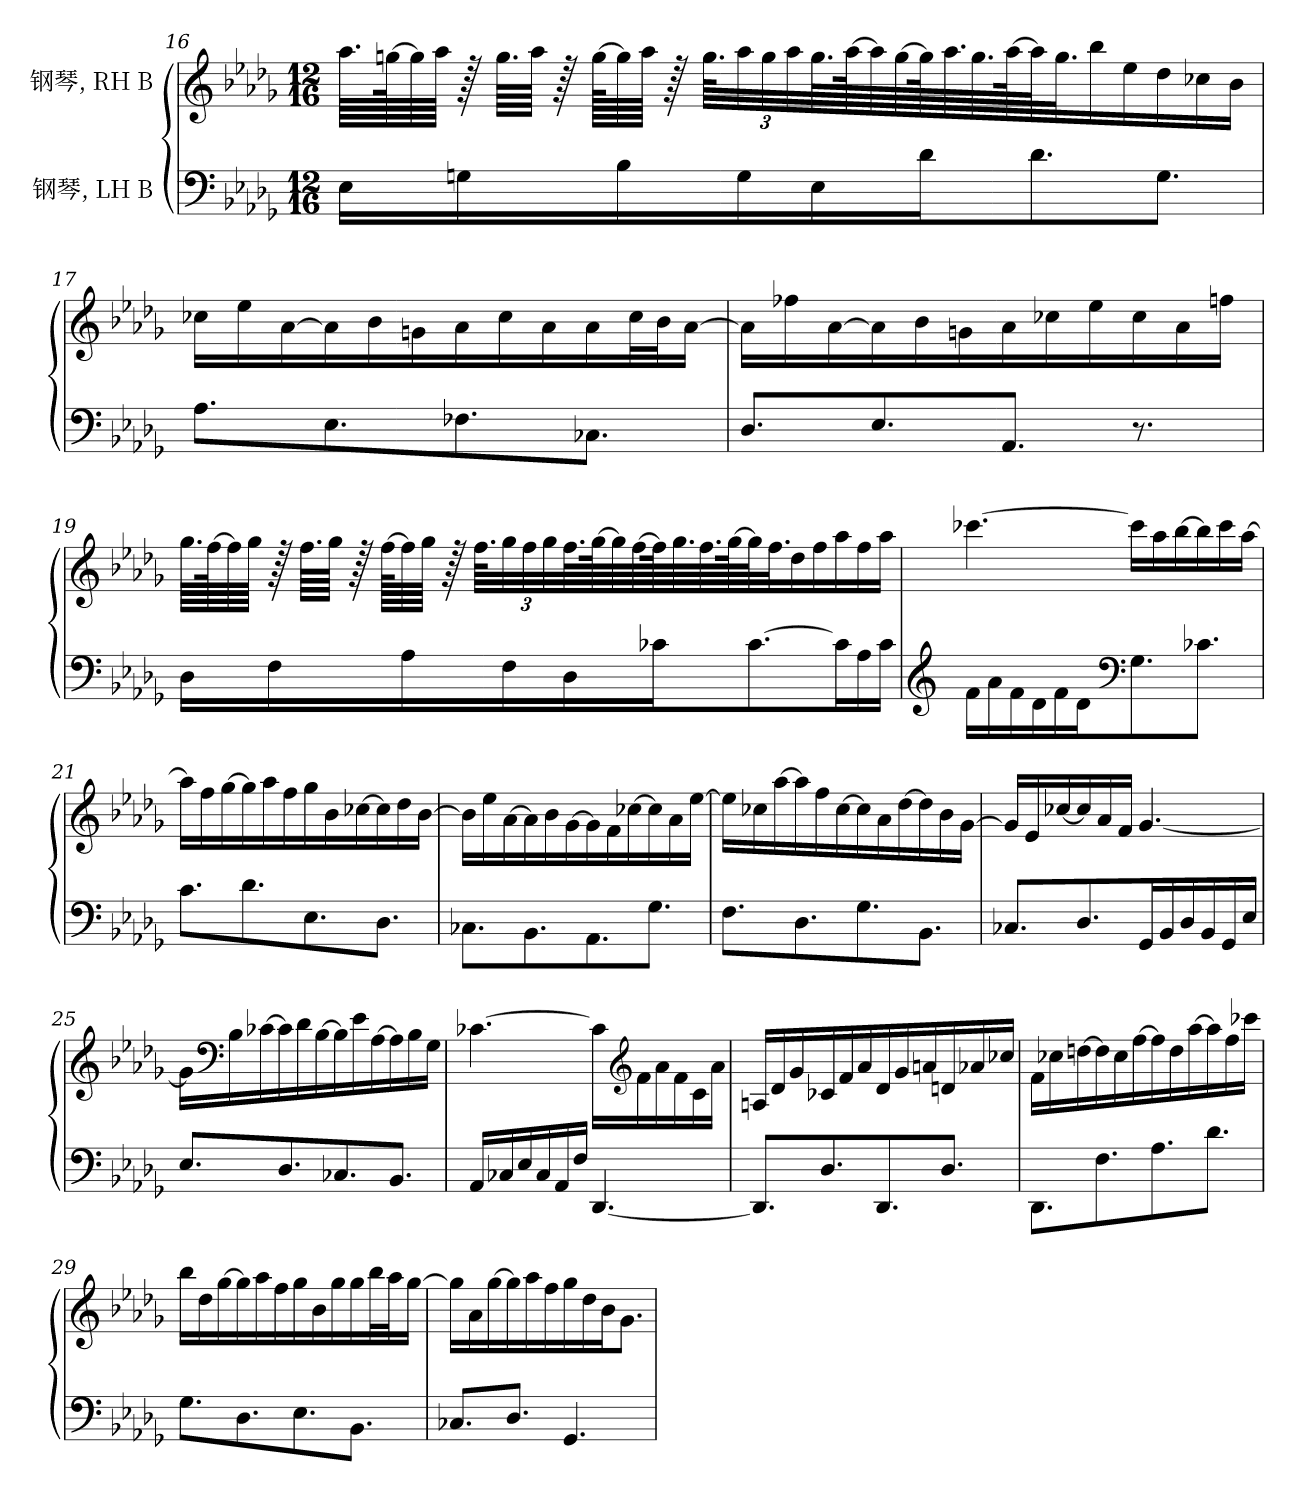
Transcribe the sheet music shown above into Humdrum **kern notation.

**kern	**kern
*part2	*part1
*staff2	*staff1
*I"钢琴, LH B	*I"钢琴, RH B
!!LO:LB:g=z
*clefF4	*clefG2
*k[b-e-a-d-g-]	*k[b-e-a-d-g-]
*M12/16	*M12/16
=16	=16
16E-\LL	64.aa-\LLLL
.	[128ggn\K
.	64gg\]
.	64aa-\JJJJ
16Gn\	128r
.	64.gg\LLLL
.	64aa-\JJJJ
.	128r
.	[128gg\KLLLL
16B-\	64gg\]
.	64aa-\JJJJ
.	128r
.	64.gg\KLLL
*	*Xbrackettup
16G\	48aa-\
.	48gg\
.	48aa-\
16E-\	64.gg\L
.	[128aa-\K
.	64aa-\]
.	[64gg\
16d-\J	128gg\K]
.	64.aa-\
.	64.gg\
.	[128aa-\K
8.d-\	64aa-\J]
.	32.gg\J
.	16bb-\
.	16ee-\
8.G\J	16dd-\
.	16cc-X\
.	16b-\JJ
!!LO:LB:g=z
=17	=17
8.A-\L	16cc-X\LL
.	16ee-\
.	[16a-\
8.E-\	16a-\]
.	16b-\
.	16gn\
8.F-X\	16a-\
.	16cc-\
.	16a-\
8.C-X\J	16a-\
.	32cc-\L
.	32b-\J
.	[16a-\JJ
=18	=18
8.D-/L	16a-\LL]
.	16ff-X\
.	[16a-\
8.E-/	16a-\]
.	16b-\
.	16gn\
8.AA-/J	16a-\
.	16cc-X\
.	16ee-\
8.r	16cc-\
.	16a-\
.	16ffn\JJ
!!LO:LB:g=z
=19	=19
16D-\LL	64.gg-\LLLL
.	[128ff\K
.	64ff\]
.	64gg-\JJJJ
16F\	128r
.	64.ff\LLLL
.	64gg-\JJJJ
.	128r
.	[128ff\KLLLL
16A-\	64ff\]
.	64gg-\JJJJ
.	128r
.	64.ff\KLLL
16F\	48gg-\
.	48ff\
.	48gg-\
16D-\	64.ff\L
.	[128gg-\K
.	64gg-\]
.	[64ff\
16c-X\J	128ff\K]
.	64.gg-\
.	64.ff\
.	[128gg-\K
[8.c-\	64gg-\J]
.	32.ff\J
.	16dd-\
.	16ff\
16c-\L]	16aa-\
16A-\	16ff\
16c-\JJ	16aa-\JJ
!!LO:LB:g=z
=20	=20
*clefG2	*
16f\LL	[4.ccc-X\
16a-\	.
16f\	.
16d-\	.
16f\	.
16d-\J	.
*clefF4	*
8.G-\	16ccc-\LL]
.	16aa-\
.	[16bb-\
8.c-X\J	16bb-\]
.	16ccc-\
.	[16aa-\JJ
=21	=21
8.c\L	16aa-\LL]
.	16ff\
.	[16gg-\
8.d-\	16gg-\]
.	16aa-\
.	16ff\
8.E-\	16gg-\
.	16b-\
.	[16cc-X\
8.D-\J	16cc-\]
.	16dd-\
.	[16b-\JJ
=22	=22
8.C-X\L	16b-\LL]
.	16ee-\
.	[16a-\
8.BB-\	16a-\]
.	16b-\
.	[16g-\
8.AA-\	16g-\]
.	16f\
.	[16cc-X\
8.G-\J	16cc-\]
.	16a-\
.	[16ee-\JJ
!!LO:PB:g=z
=23	=23
8.F\L	16ee-\LL]
.	16cc-X\
.	[16aa-\
8.D-\	16aa-\]
.	16ff\
.	[16cc-\
8.G-\	16cc-\]
.	16a-\
.	[16dd-\
8.BB-\J	16dd-\]
.	16b-\
.	[16g-\JJ
=24	=24
8.C-X/L	16g-/LL]
.	16e-/
.	[16cc-X/
8.D-/	16cc-/]
.	16a-/
.	16f/JJ
16GG-/L	[4.g-/
16BB-/	.
16D-/	.
16BB-/	.
16GG-/	.
16E-/JJ	.
=25	=25
8.E-/L	16g-\LL]
*	*clefF4
.	16B-\
.	[16c-X\
8.D-/	16c-\]
.	16d-\
.	[16B-\
8.C-X/	16B-\]
.	16e-\
.	[16A-\
8.BB-/J	16A-\]
.	16B-\
.	16G-\JJ
!!LO:LB:g=z
=26	=26
16AA-/LL	[4.c-X\
16C-X/	.
16E-/	.
16C-/	.
16AA-/	.
16F/JJ	.
[4.DD-/	16c-\LL]
*	*clefG2
.	16f\
.	16a-\
.	16f\
.	16c-\
.	16a-\JJ
=27	=27
8.DD-/L]	16An/LL
.	16d-/
.	16g-/
8.D-/	16c-X/
.	16f/
.	16a-/
8.DD-/	16d-/
.	16g-/
.	16an/
8.D-/J	16dn/
.	16a-X/
.	16cc-X/JJ
!!LO:LB:g=z
=28	=28
8.DD-\L	16f\LL
.	16cc-X\
.	[16ddn\
8.F\	16dd\]
.	16cc-\
.	[16ff\
8.A-\	16ff\]
.	16dd\
.	[16aa-\
8.d-\J	16aa-\]
.	16ff\
.	16ccc-X\JJ
=29	=29
8.G-\L	16bb-\LL
.	16dd-\
.	[16gg-\
8.D-\	16gg-\]
.	16aa-\
.	16ff\
8.E-\	16gg-\
.	16b-\
.	16gg-\
8.BB-\J	16gg-\
.	32bb-\L
.	32aa-\J
.	[16gg-\JJ
=30	=30
8.C-X/L	16gg-\LL]
*	*MM86
.	16a-\
*	*MM82
.	[16gg-\
*	*MM80
8.D-/J	16gg-\]
*	*MM75
.	16aa-\
*	*MM71
.	16ff\
*	*MM67
4.GG-/	16gg-\
*	*MM60
.	16dd-\
*	*MM50
.	16b-\J
*	*MM46
.	8.g-\J
=	=
*-	*-
